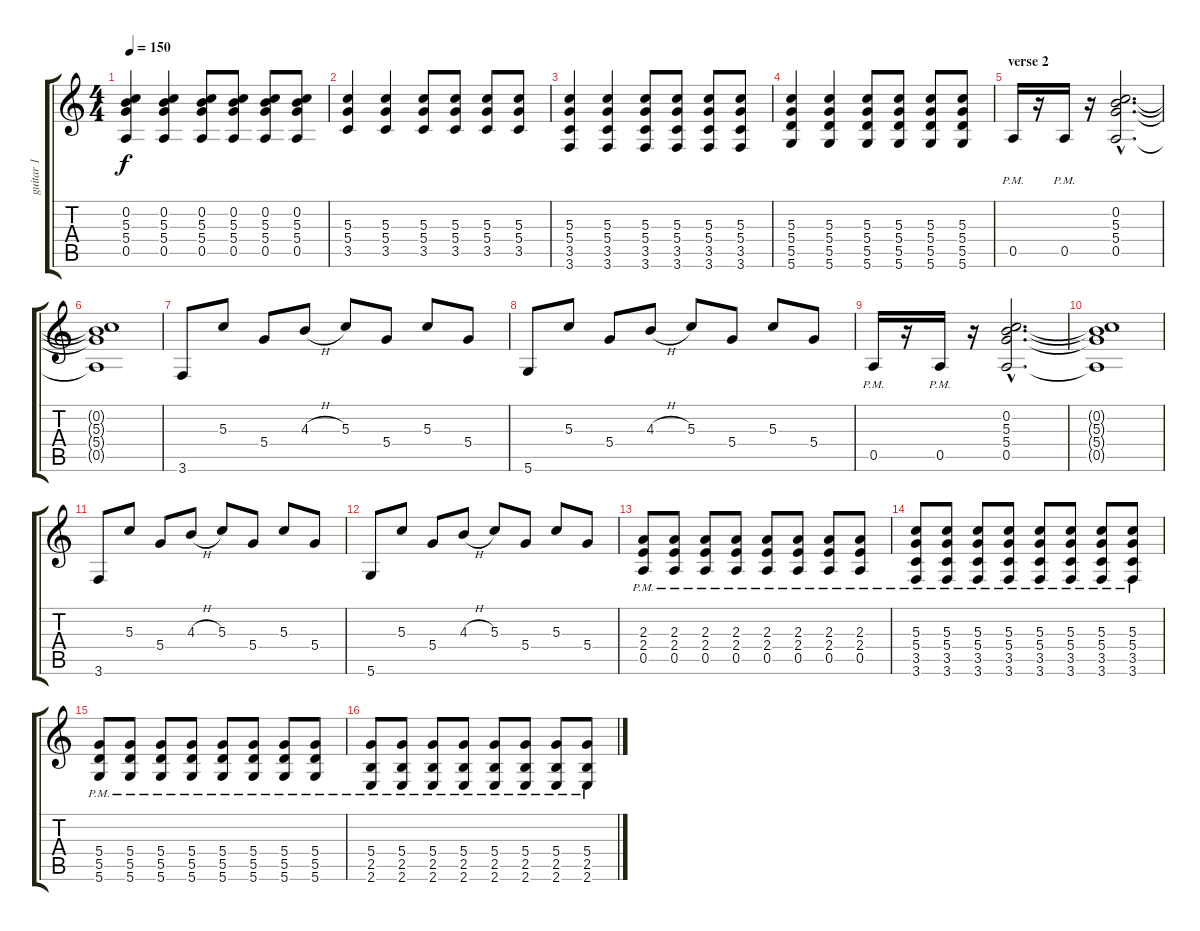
\track ("guitar 1" "guitar 1") {instrument overdrivenguitar}
\staff {score tabs}
\tuning (E4 B3 G3 D3 A2 D2) {hide}
\ts (4 4)
\tempo 150
\clef g2
\ks c
(0.2 5.3 5.4 0.5).4{dy f} (0.2 5.3 5.4 0.5).4 (0.2 5.3 5.4 0.5).8 (0.2 5.3 5.4 0.5).8 (0.2 5.3 5.4 0.5).8 (0.2 5.3 5.4 0.5).8 |
(5.3 5.4 3.5).4 (5.3 5.4 3.5).4 (5.3 5.4 3.5).8 (5.3 5.4 3.5).8 (5.3 5.4 3.5).8 (5.3 5.4 3.5).8 |
(5.3 5.4 3.5 3.6).4 (5.3 5.4 3.5 3.6).4 (5.3 5.4 3.5 3.6).8 (5.3 5.4 3.5 3.6).8 (5.3 5.4 3.5 3.6).8 (5.3 5.4 3.5 3.6).8 |
(5.3 5.4 5.5 5.6).4 (5.3 5.4 5.5 5.6).4 (5.3 5.4 5.5 5.6).8 (5.3 5.4 5.5 5.6).8 (5.3 5.4 5.5 5.6).8 (5.3 5.4 5.5 5.6).8 |
\section ("" "verse 2")
0.5{pm}.16{volume 8} r.16 0.5{pm}.16 r.16 (0.2{hac} 5.3{hac} 5.4{hac} 0.5{hac}).2{d} |
(0.2{t} 5.3{t} 5.4{t} 0.5{t}).1 |
3.6.8 5.3.8 5.4.8 4.3{h}.8 5.3.8 5.4.8 5.3.8 5.4.8 |
5.6.8 5.3.8 5.4.8 4.3{h}.8 5.3.8 5.4.8 5.3.8 5.4.8 |
0.5{pm}.16 r.16 0.5{pm}.16 r.16 (0.2{hac} 5.3{hac} 5.4{hac} 0.5{hac}).2{d} |
(0.2{t} 5.3{t} 5.4{t} 0.5{t}).1 |
3.6.8 5.3.8 5.4.8 4.3{h}.8 5.3.8 5.4.8 5.3.8 5.4.8 |
5.6.8 5.3.8 5.4.8 4.3{h}.8 5.3.8 5.4.8 5.3.8 5.4.8 |
(2.3{pm} 2.4{pm} 0.5{pm}).8{volume 10} (2.3{pm} 2.4{pm} 0.5{pm}).8 (2.3{pm} 2.4{pm} 0.5{pm}).8 (2.3{pm} 2.4{pm} 0.5{pm}).8 (2.3{pm} 2.4{pm} 0.5{pm}).8 (2.3{pm} 2.4{pm} 0.5{pm}).8 (2.3{pm} 2.4{pm} 0.5{pm}).8 (2.3{pm} 2.4{pm} 0.5{pm}).8 |
(5.3{pm} 5.4{pm} 3.5{pm} 3.6{pm}).8 (5.3{pm} 5.4{pm} 3.5{pm} 3.6{pm}).8 (5.3{pm} 5.4{pm} 3.5{pm} 3.6{pm}).8 (5.3{pm} 5.4{pm} 3.5{pm} 3.6{pm}).8 (5.3{pm} 5.4{pm} 3.5{pm} 3.6{pm}).8 (5.3{pm} 5.4{pm} 3.5{pm} 3.6{pm}).8 (5.3{pm} 5.4{pm} 3.5{pm} 3.6{pm}).8 (5.3{pm} 5.4{pm} 3.5{pm} 3.6{pm}).8 |
(5.4{pm} 5.5{pm} 5.6{pm}).8 (5.4{pm} 5.5{pm} 5.6{pm}).8 (5.4{pm} 5.5{pm} 5.6{pm}).8 (5.4{pm} 5.5{pm} 5.6{pm}).8 (5.4{pm} 5.5{pm} 5.6{pm}).8 (5.4{pm} 5.5{pm} 5.6{pm}).8 (5.4{pm} 5.5{pm} 5.6{pm}).8 (5.4{pm} 5.5{pm} 5.6{pm}).8 |
(5.4{pm} 2.5{pm} 2.6{pm}).8 (5.4{pm} 2.5{pm} 2.6{pm}).8 (5.4{pm} 2.5{pm} 2.6{pm}).8 (5.4{pm} 2.5{pm} 2.6{pm}).8 (5.4{pm} 2.5{pm} 2.6{pm}).8 (5.4{pm} 2.5{pm} 2.6{pm}).8 (5.4{pm} 2.5{pm} 2.6{pm}).8 (5.4{pm} 2.5{pm} 2.6{pm}).8
